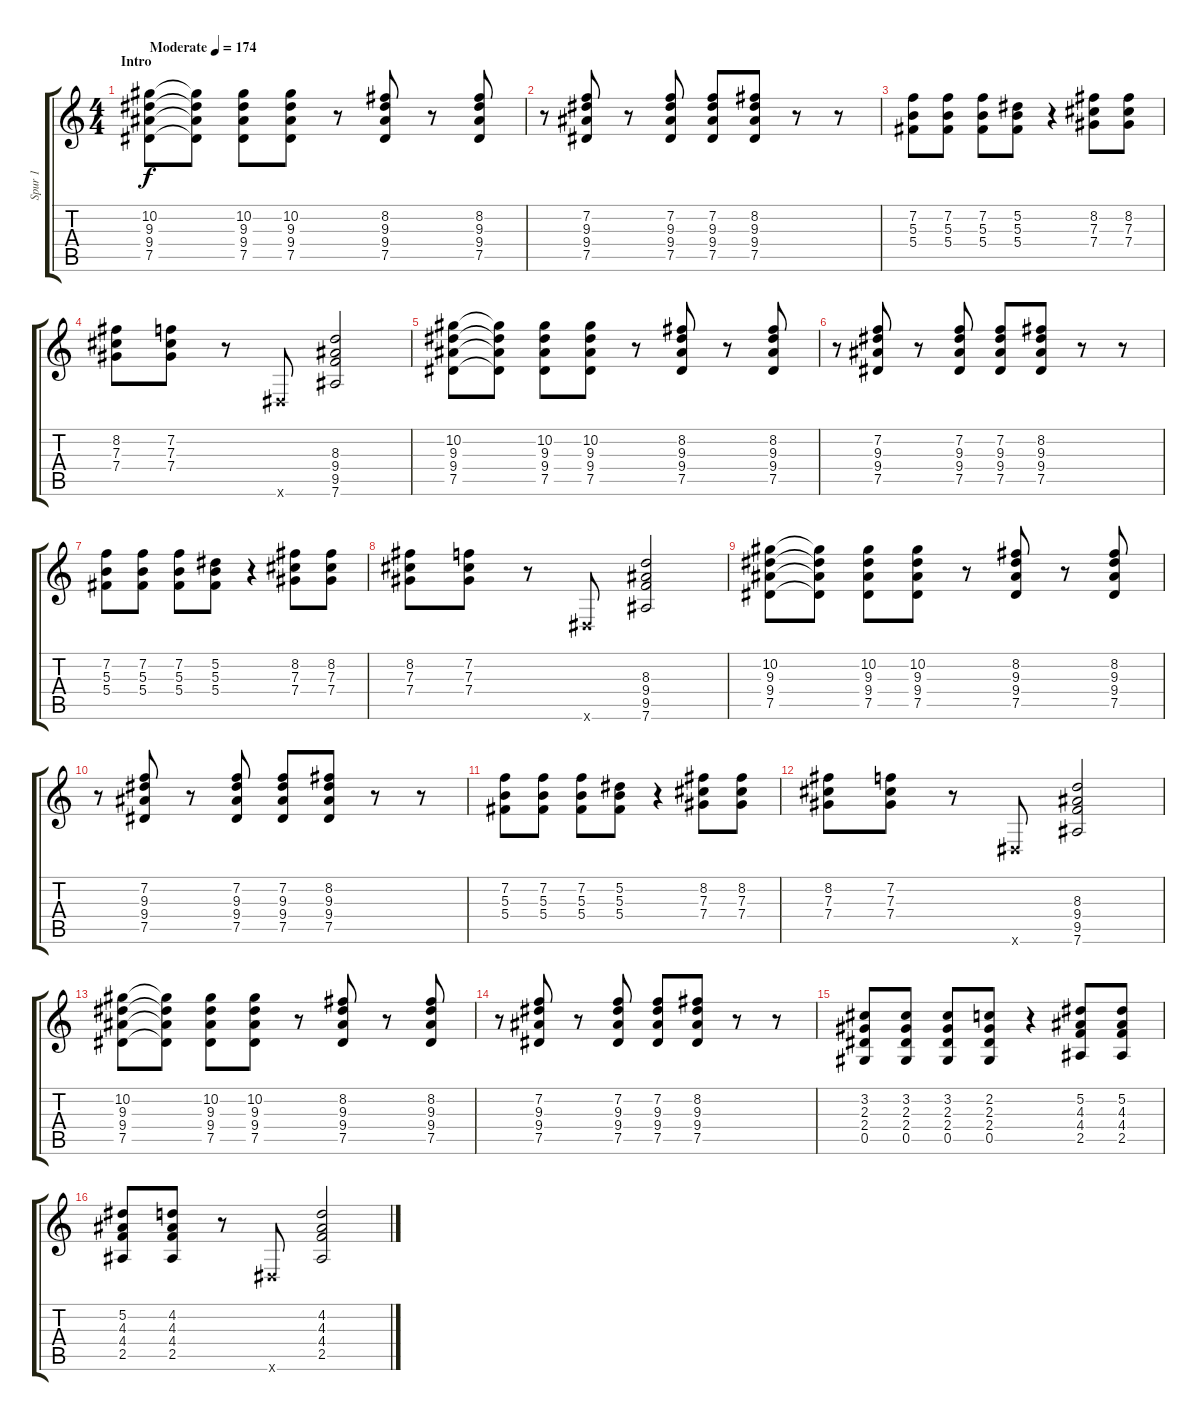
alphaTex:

\track ("Spur 1" "Spur 1") {instrument distortionguitar}
\staff {score tabs}
\tuning (Eb4 Bb3 Gb3 Db3 Ab2 Eb2) {hide}
\ts (4 4)
\section ("" "Intro")
\tempo (174 "Moderate")
\clef g2
\ks c
(10.2 9.3 9.4 7.5).8{dy f instrument distortionguitar} (10.2{t} 9.3{t} 9.4{t} 7.5{t}).8 (10.2 9.3 9.4 7.5).8 (10.2 9.3 9.4 7.5).8 r.8 (8.2 9.3 9.4 7.5).8 r.8 (8.2 9.3 9.4 7.5).8 |
r.8 (7.2 9.3 9.4 7.5).8 r.8 (7.2 9.3 9.4 7.5).8 (7.2 9.3 9.4 7.5).8 (8.2 9.3 9.4 7.5).8 r.8 r.8 |
(7.2 5.3 5.4).8 (7.2 5.3 5.4).8 (7.2 5.3 5.4).8 (5.2 5.3 5.4).8 r.4 (8.2 7.3 7.4).8 (8.2 7.3 7.4).8 |
(8.2 7.3 7.4).8 (7.2 7.3 7.4).8 r.8 0.6{x}.8 (8.3 9.4 9.5 7.6).2 |
(10.2 9.3 9.4 7.5).8 (10.2{t} 9.3{t} 9.4{t} 7.5{t}).8 (10.2 9.3 9.4 7.5).8 (10.2 9.3 9.4 7.5).8 r.8 (8.2 9.3 9.4 7.5).8 r.8 (8.2 9.3 9.4 7.5).8 |
r.8 (7.2 9.3 9.4 7.5).8 r.8 (7.2 9.3 9.4 7.5).8 (7.2 9.3 9.4 7.5).8 (8.2 9.3 9.4 7.5).8 r.8 r.8 |
(7.2 5.3 5.4).8 (7.2 5.3 5.4).8 (7.2 5.3 5.4).8 (5.2 5.3 5.4).8 r.4 (8.2 7.3 7.4).8 (8.2 7.3 7.4).8 |
(8.2 7.3 7.4).8 (7.2 7.3 7.4).8 r.8 0.6{x}.8 (8.3 9.4 9.5 7.6).2 |
(10.2 9.3 9.4 7.5).8 (10.2{t} 9.3{t} 9.4{t} 7.5{t}).8 (10.2 9.3 9.4 7.5).8 (10.2 9.3 9.4 7.5).8 r.8 (8.2 9.3 9.4 7.5).8 r.8 (8.2 9.3 9.4 7.5).8 |
r.8 (7.2 9.3 9.4 7.5).8 r.8 (7.2 9.3 9.4 7.5).8 (7.2 9.3 9.4 7.5).8 (8.2 9.3 9.4 7.5).8 r.8 r.8 |
(7.2 5.3 5.4).8 (7.2 5.3 5.4).8 (7.2 5.3 5.4).8 (5.2 5.3 5.4).8 r.4 (8.2 7.3 7.4).8 (8.2 7.3 7.4).8 |
(8.2 7.3 7.4).8 (7.2 7.3 7.4).8 r.8 0.6{x}.8 (8.3 9.4 9.5 7.6).2 |
(10.2 9.3 9.4 7.5).8 (10.2{t} 9.3{t} 9.4{t} 7.5{t}).8 (10.2 9.3 9.4 7.5).8 (10.2 9.3 9.4 7.5).8 r.8 (8.2 9.3 9.4 7.5).8 r.8 (8.2 9.3 9.4 7.5).8 |
r.8 (7.2 9.3 9.4 7.5).8 r.8 (7.2 9.3 9.4 7.5).8 (7.2 9.3 9.4 7.5).8 (8.2 9.3 9.4 7.5).8 r.8 r.8 |
(3.2 2.3 2.4 0.5).8 (3.2 2.3 2.4 0.5).8 (3.2 2.3 2.4 0.5).8 (2.2 2.3 2.4 0.5).8 r.4 (5.2 4.3 4.4 2.5).8 (5.2 4.3 4.4 2.5).8 |
(5.2 4.3 4.4 2.5).8 (4.2 4.3 4.4 2.5).8 r.8 0.6{x}.8 (4.2 4.3 4.4 2.5).2
